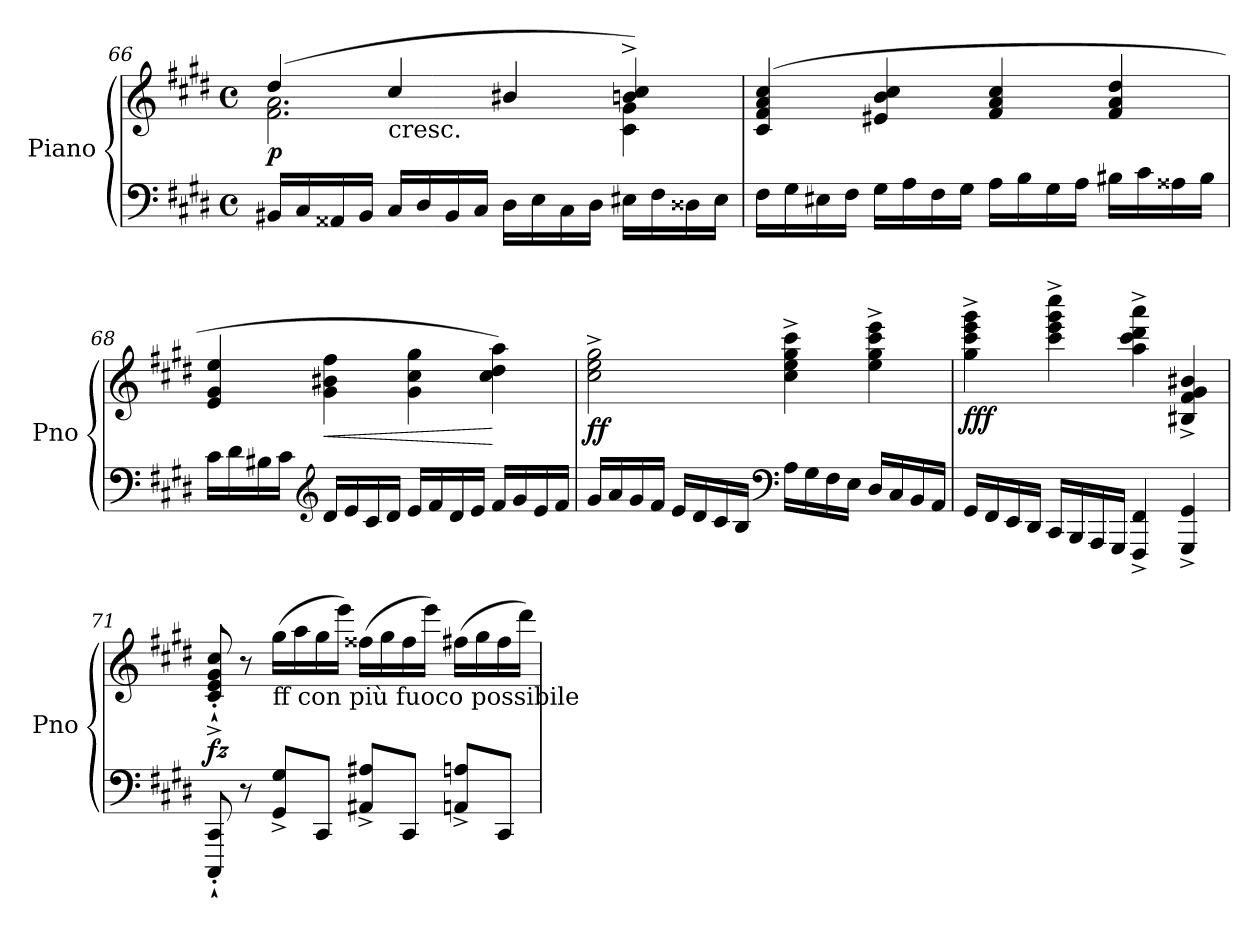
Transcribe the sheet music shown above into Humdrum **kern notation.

**kern	**kern	**dynam
*part1	*part1	*part1
*staff2	*staff1	*staff1/2
*I"Piano	*	*
*I'Pno	*	*
!!LO:PB:g=z
*clefF4	*clefG2	*
*k[f#c#g#d#]	*k[f#c#g#d#]	*
*E:	*E:	*
*M4/4	*M4/4	*
*met(c)	*met(c)	*
=66	=66	=66
*	*^	*
!	!	!	!LO:DY:b
16BB#X/LL	(4dd#/	2.f#\ 2.a\	p
16C#/	.	.	.
16AA##X/	.	.	.
16BB#/JJ	.	.	.
!	!LO:TX:b:t=cresc.	!	!
16C#/LL	4cc#/	.	.
16D#/	.	.	.
16BB#/	.	.	.
16C#/JJ	.	.	.
16D#\LL	4b#X/	.	.
16E\	.	.	.
16C#\	.	.	.
16D#\JJ	.	.	.
16E#X\LL	4bn/^ 4cc#/^)	4c#\ 4g#\	.
16F#\	.	.	.
16D##X\	.	.	.
16E#\JJ	.	.	.
*	*v	*v	*
=67	=67	=67
16F#\LL	(4c#/ 4f#/ 4a/ 4cc#/	.
16G#\	.	.
16E#X\	.	.
16F#\JJ	.	.
16G#\LL	4e#X/ 4b/ 4cc#/	.
16A\	.	.
16F#\	.	.
16G#\JJ	.	.
16A\LL	4f#/ 4a/ 4cc#/	.
16B\	.	.
16G#\	.	.
16A\JJ	.	.
16B#X\LL	4f#/ 4a/ 4dd#/	.
16c#\	.	.
16A##X\	.	.
16B#\JJ	.	.
!!LO:LB:g=z
=68	=68	=68
16c#\LL	4e/ 4g#/ 4ee/	.
16d#\	.	.
16B#X\	.	.
16c#\JJ	.	.
*clefG2	*	*
!	!	!LO:HP:b
16d#/LL	4g#\ 4b#X\ 4ff#\	<
16e/	.	.
16c#/	.	.
16d#/JJ	.	.
16e/LL	4g#\ 4cc#\ 4gg#\	.
16f#/	.	.
16d#/	.	.
16e/JJ	.	.
16f#/LL	4cc#\ 4dd#\ 4aa\)	[
16g#/	.	.
16e/	.	.
16f#/JJ	.	.
=69	=69	=69
!	!	!LO:DY:b
16g#/LL	2cc#\^ 2ee\^ 2gg#\^	ff
16a/	.	.
16g#/	.	.
16f#/JJ	.	.
16e/LL	.	.
16d#/	.	.
16c#/	.	.
16B/JJ	.	.
*clefF4	*	*
16A\LL	4cc#\^ 4ee\^ 4gg#\^ 4ccc#\^	.
16G#\	.	.
16F#\	.	.
16E\JJ	.	.
16D#/LL	4ee\^ 4gg#\^ 4ccc#\^ 4eee\^	.
16C#/	.	.
16BB/	.	.
16AA/JJ	.	.
=70	=70	=70
!	!	!LO:DY:b
16GG#/LL	4gg#\^ 4ccc#\^ 4eee\^ 4ggg#\^	fff
16FF#/	.	.
16EE/	.	.
16DD#/JJ	.	.
16CC#/LL	4ccc#\^ 4eee\^ 4ggg#\^ 4cccc#\^	.
16BBB/	.	.
16AAA/	.	.
16GGG#/JJ	.	.
4FFF#/^ 4FF#/^	4aa\^ 4ccc#\^ 4ddd#\^ 4aaa\^	.
4GGG#/^ 4GG#/^	4B#X/^ 4f#/^ 4g#/^ 4b#X/^	.
!!LO:LB:g=z
=71	=71	=71
!	!	!LO:DY:b
8CCC#/`' 8CC#/`'	8c#/`'^ 8e/`'^ 8g#/`'^ 8cc#/`'^	fz
8r	8r	.
!	!LO:TX:b:t=ff con più fuoco possibile	!
8GG#/^ 8G#/^L	(16gg#\LL	.
.	16aa\	.
8CC#/J	16gg#\	.
.	16eee\JJ)	.
8AA#X/^ 8A#X/^L	(16ff##X\LL	.
.	16gg#\	.
8CC#/J	16ff##\	.
.	16eee\JJ)	.
8AAn/^ 8An/^L	(16ff#X\LL	.
.	16gg#\	.
8CC#/J	16ff#\	.
.	16ddd#\JJ)	.
=	=	=
*-	*-	*-
